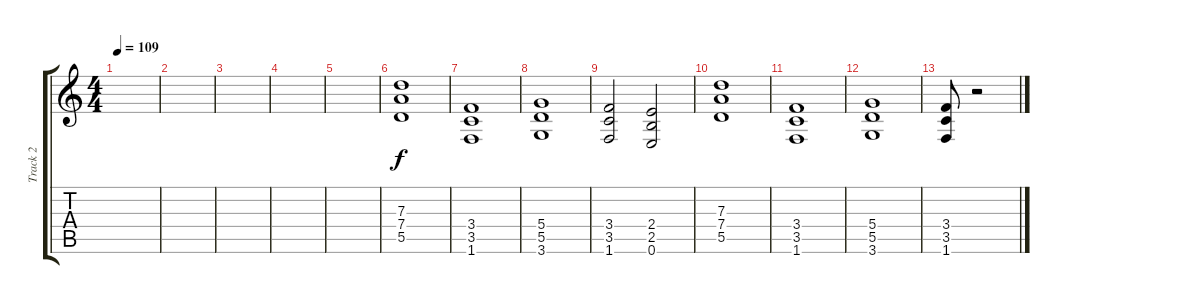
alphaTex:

\track ("Track 2" "Track 2") {instrument distortionguitar}
\staff {score tabs}
\tuning (E4 B3 G3 D3 A2 E2) {hide}
\ts (4 4)
\tempo 109
\clef g2
\ks c
|
|
|
|
|
(7.3 7.4 5.5).1 |
(3.4 3.5 1.6).1 |
(5.4 5.5 3.6).1 |
(3.4 3.5 1.6).2 (2.4 2.5 0.6).2 |
(7.3 7.4 5.5).1 |
(3.4 3.5 1.6).1 |
(5.4 5.5 3.6).1 |
(3.4 3.5 1.6).8 r.2
